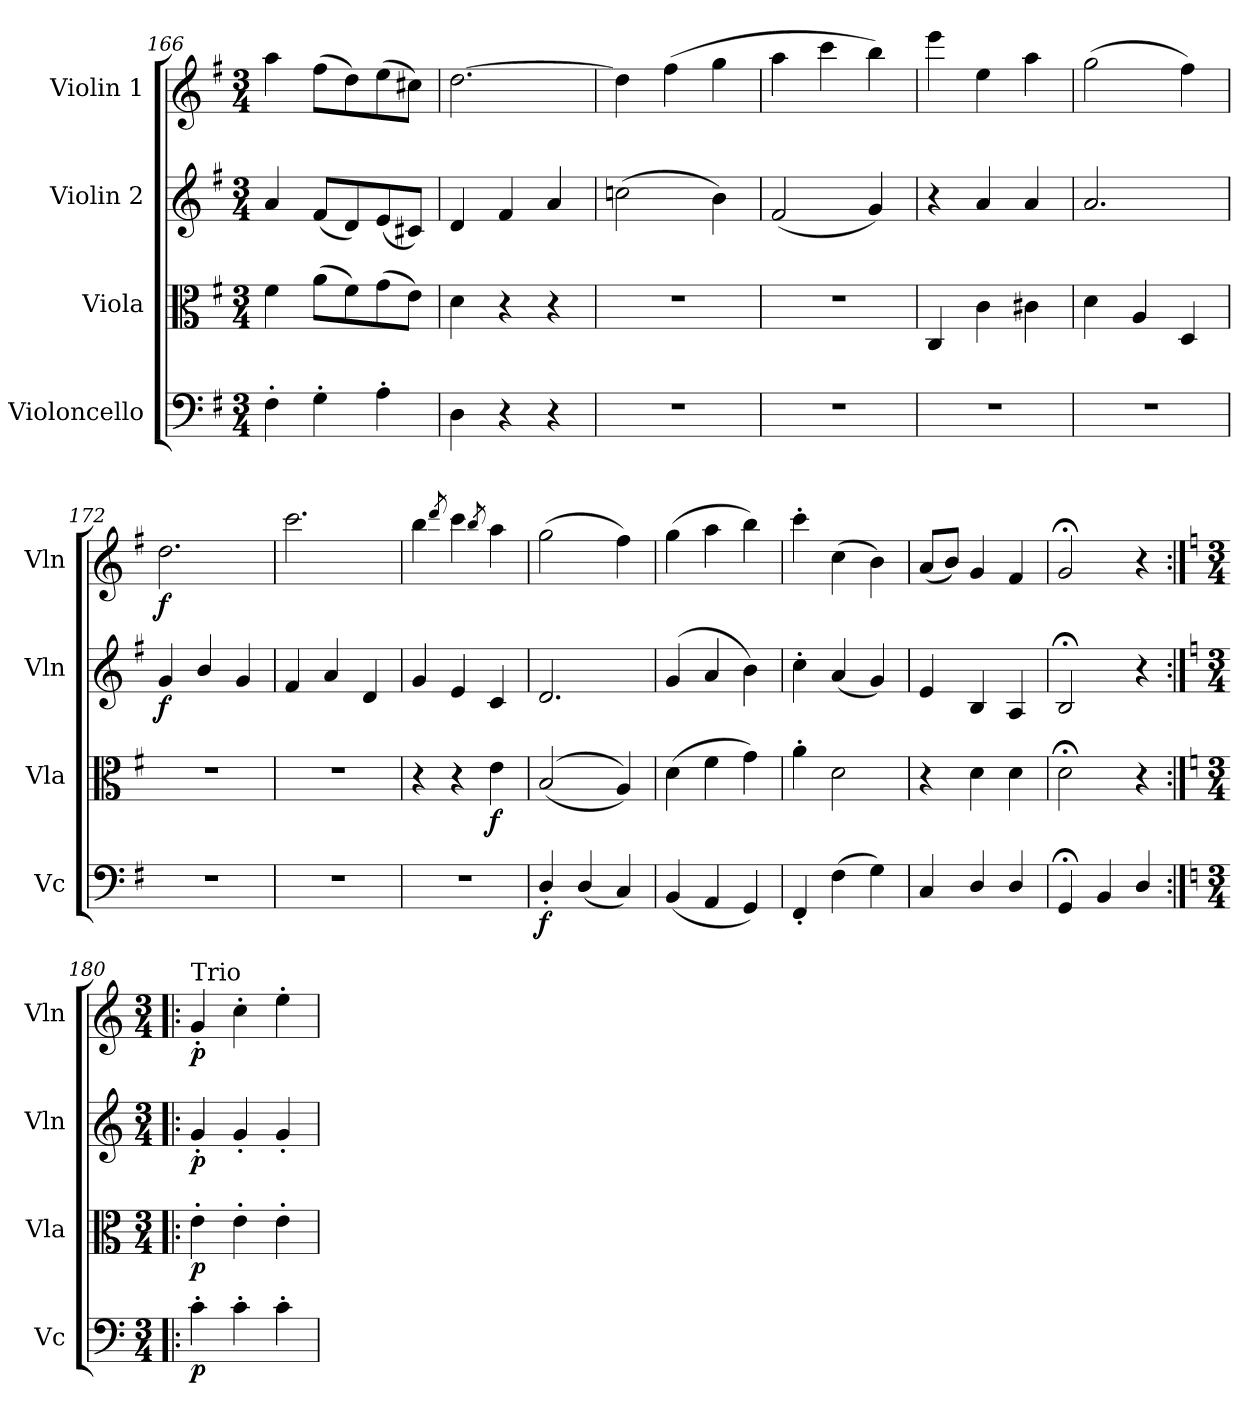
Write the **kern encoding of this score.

**kern	**dynam	**kern	**dynam	**kern	**dynam	**kern	**dynam
*part4	*part4	*part3	*part3	*part2	*part2	*part1	*part1
*staff4	*staff4	*staff3	*staff3	*staff2	*staff2	*staff1	*staff1
*I"Violoncello	*	*I"Viola	*	*I"Violin 2	*	*I"Violin 1	*
*I'Vc	*	*I'Vla	*	*I'Vln	*	*I'Vln	*
*clefF4	*	*clefC3	*	*clefG2	*	*clefG2	*
*k[f#]	*	*k[f#]	*	*k[f#]	*	*k[f#]	*
*M3/4	*	*M3/4	*	*M3/4	*	*M3/4	*
=166	=166	=166	=166	=166	=166	=166	=166
4F#'\	.	4f#\	.	4a/	.	4aa\	.
4G'\	.	(>8a\L	.	(<8f#/L	.	(>8ff#\L	.
.	.	8f#\)	.	8d/)	.	8dd\)	.
4A'\	.	(>8g\	.	(<8e/	.	(>8ee\	.
.	.	8e\J)	.	8c#X/J)	.	8cc#X\J)	.
=167	=167	=167	=167	=167	=167	=167	=167
4D\	.	4d\	.	4d/	.	[2.dd\	.
4r	.	4r	.	4f#/	.	.	.
4r	.	4r	.	4a/	.	.	.
=168	=168	=168	=168	=168	=168	=168	=168
2.r	.	2.r	.	(>2ccn\	.	4dd\]	.
.	.	.	.	.	.	(>4ff#\	.
.	.	.	.	4b\)	.	4gg\	.
=169	=169	=169	=169	=169	=169	=169	=169
2.r	.	2.r	.	(<2f#/	.	4aa\	.
.	.	.	.	.	.	4ccc\	.
.	.	.	.	4g/)	.	4bb\)	.
=170	=170	=170	=170	=170	=170	=170	=170
2.r	.	4C/	.	4r	.	4eee\	.
.	.	4c\	.	4a/	.	4ee\	.
.	.	4c#X\	.	4a/	.	4aa\	.
=171	=171	=171	=171	=171	=171	=171	=171
2.r	.	4d\	.	2.a/	.	(>2gg\	.
.	.	4A/	.	.	.	.	.
.	.	4D/	.	.	.	4ff#\)	.
=172	=172	=172	=172	=172	=172	=172	=172
!	!	!	!	!	!LO:DY:b	!	!LO:DY:b
2.r	.	2.r	.	4g/	f	2.dd\	f
.	.	.	.	4b/	.	.	.
.	.	.	.	4g/	.	.	.
!!LO:LB:g=z
=173	=173	=173	=173	=173	=173	=173	=173
2.r	.	2.r	.	4f#/	.	2.ccc\	.
.	.	.	.	4a/	.	.	.
.	.	.	.	4d/	.	.	.
=174	=174	=174	=174	=174	=174	=174	=174
2.r	.	4r	.	4g/	.	4bb\	.
.	.	.	.	.	.	8qddd/	.
.	.	4r	.	4e/	.	4ccc\	.
.	.	.	.	.	.	8qbb/	.
!	!	!	!LO:DY:b	!	!	!	!
.	.	4e\	f	4c/	.	4aa\	.
=175	=175	=175	=175	=175	=175	=175	=175
!	!LO:DY:b	!	!	!	!	!	!
4D'/	f	(<(<2B/	.	2.d/	.	(>2gg\	.
(<4D/	.	.	.	.	.	.	.
4C/)	.	4A/))	.	.	.	4ff#\)	.
=176	=176	=176	=176	=176	=176	=176	=176
(<4BB/	.	(>4d\	.	(<4g/	.	(>4gg\	.
4AA/	.	4f#\	.	4a/	.	4aa\	.
4GG/)	.	4g\)	.	4b\)	.	4bb\)	.
=177	=177	=177	=177	=177	=177	=177	=177
4FF#'/	.	4a'\	.	4cc'\	.	4ccc'\	.
(>4F#\	.	2d\	.	(<4a/	.	(>4cc\	.
4G\)	.	.	.	4g/)	.	4b\)	.
=178	=178	=178	=178	=178	=178	=178	=178
4C/	.	4r	.	4e/	.	(<8a/L	.
.	.	.	.	.	.	8b/J)	.
4D/	.	4d\	.	4B/	.	4g/	.
4D/	.	4d\	.	4A/	.	4f#/	.
=179	=179	=179	=179	=179	=179	=179	=179
4GG;</	.	2d;<\	.	2B;</	.	2g;</	.
4BB/	.	.	.	.	.	.	.
4D/	.	4r	.	4r	.	4r	.
=180:|!|:	=180:|!|:	=180:|!|:	=180:|!|:	=180:|!|:	=180:|!|:	=180:|!|:	=180:|!|:
*k[]	*	*k[]	*	*k[]	*	*k[]	*
*M3/4	*	*M3/4	*	*M3/4	*	*M3/4	*
!	!	!	!	!	!	!LO:TX:a:t=Trio	!
!	!LO:DY:b	!	!LO:DY:b	!	!LO:DY:b	!	!LO:DY:b
4c'\	p	4e'\	p	4g'/	p	4g'/	p
4c'\	.	4e'\	.	4g'/	.	4cc'\	.
4c'\	.	4e'\	.	4g'/	.	4ee'\	.
=	=	=	=	=	=	=	=
*-	*-	*-	*-	*-	*-	*-	*-
